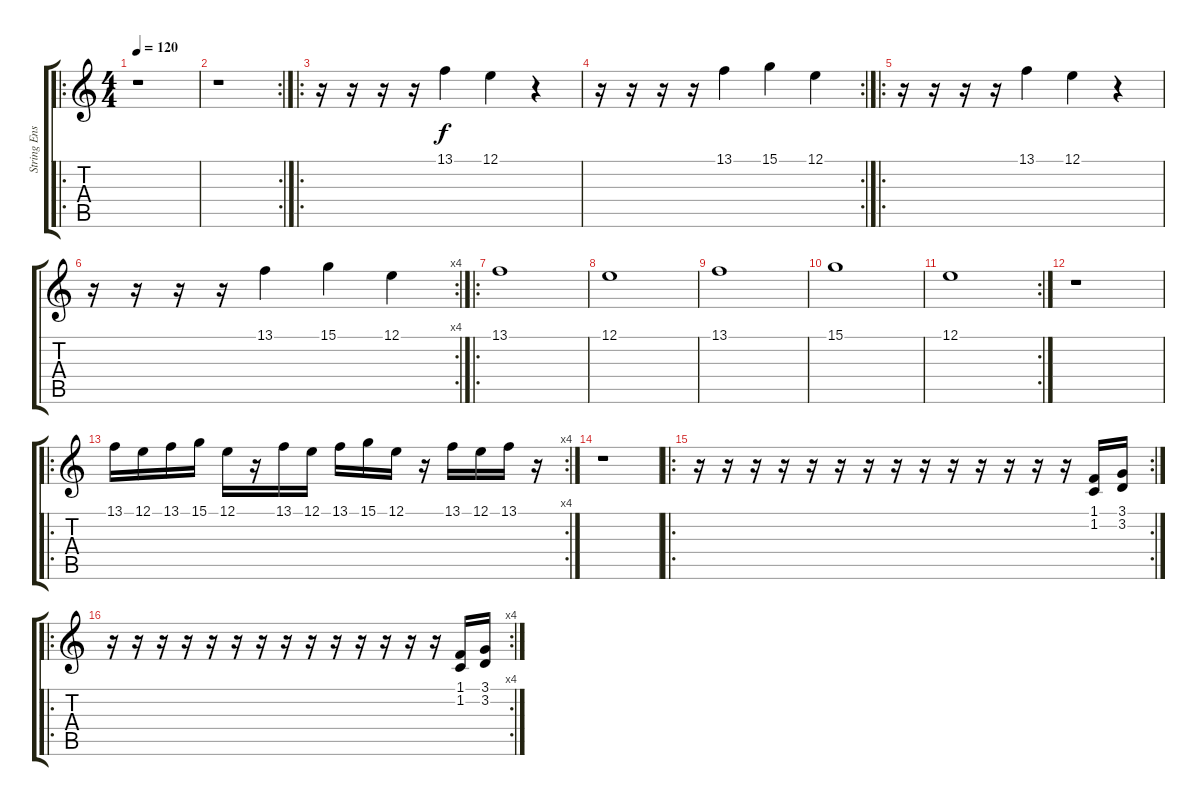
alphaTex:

\track ("String Ensemble 2" "String Ens") {instrument stringensemble2}
\staff {score tabs}
\tuning (E4 B3 G3 D3 A2 E2) {hide}
\ro
\ts (4 4)
\tempo 120
\clef g2
\ks c
r.1{dy f instrument stringensemble2} |
\rc 2
r.1 |
\ro
r.16 r.16 r.16 r.16 13.1.4 12.1.4 r.4 |
\rc 2
r.16 r.16 r.16 r.16 13.1.4 15.1.4 12.1.4 |
\ro
r.16 r.16 r.16 r.16 13.1.4 12.1.4 r.4 |
\rc 4
r.16 r.16 r.16 r.16 13.1.4 15.1.4 12.1.4 |
\ro
13.1.1 |
12.1.1 |
13.1.1 |
15.1.1 |
\rc 2
12.1.1 |
r.1 |
\ro
\rc 4
13.1.16 12.1.16 13.1.16 15.1.16 12.1.16 r.16 13.1.16 12.1.16 13.1.16 15.1.16 12.1.16 r.16 13.1.16 12.1.16 13.1.16 r.16 |
r.1 |
\ro
\rc 2
r.16 r.16 r.16 r.16 r.16 r.16 r.16 r.16 r.16 r.16 r.16 r.16 r.16 r.16 (1.1 1.2).16 (3.1 3.2).16 |
\ro
\rc 4
r.16 r.16 r.16 r.16 r.16 r.16 r.16 r.16 r.16 r.16 r.16 r.16 r.16 r.16 (1.1 1.2).16 (3.1 3.2).16
